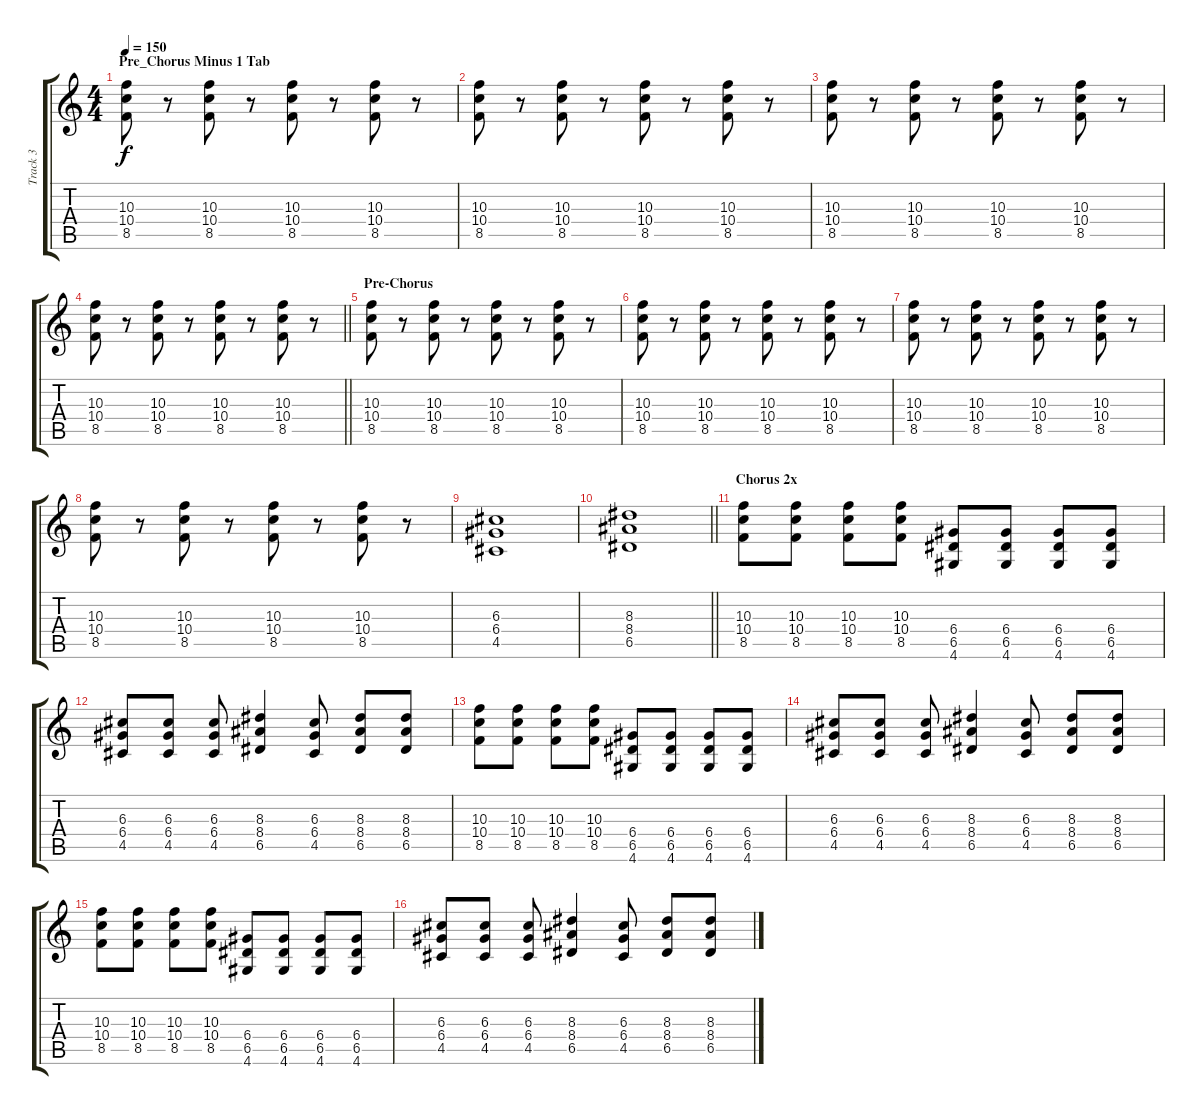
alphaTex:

\track ("Track 3" "Track 3") {instrument distortionguitar}
\staff {score tabs}
\tuning (E4 B3 G3 D3 A2 E2) {hide}
\ts (4 4)
\section ("" "Pre_Chorus Minus 1 Tab")
\tempo 150
\clef g2
\ks c
(10.3 10.4 8.5).8{dy f} r.8 (10.3 10.4 8.5).8 r.8 (10.3 10.4 8.5).8 r.8 (10.3 10.4 8.5).8 r.8 |
(10.3 10.4 8.5).8 r.8 (10.3 10.4 8.5).8 r.8 (10.3 10.4 8.5).8 r.8 (10.3 10.4 8.5).8 r.8 |
(10.3 10.4 8.5).8 r.8 (10.3 10.4 8.5).8 r.8 (10.3 10.4 8.5).8 r.8 (10.3 10.4 8.5).8 r.8 |
\barLineRight lightlight
(10.3 10.4 8.5).8 r.8 (10.3 10.4 8.5).8 r.8 (10.3 10.4 8.5).8 r.8 (10.3 10.4 8.5).8 r.8 |
\section ("" "Pre-Chorus")
(10.3 10.4 8.5).8 r.8 (10.3 10.4 8.5).8 r.8 (10.3 10.4 8.5).8 r.8 (10.3 10.4 8.5).8 r.8 |
(10.3 10.4 8.5).8 r.8 (10.3 10.4 8.5).8 r.8 (10.3 10.4 8.5).8 r.8 (10.3 10.4 8.5).8 r.8 |
(10.3 10.4 8.5).8 r.8 (10.3 10.4 8.5).8 r.8 (10.3 10.4 8.5).8 r.8 (10.3 10.4 8.5).8 r.8 |
(10.3 10.4 8.5).8 r.8 (10.3 10.4 8.5).8 r.8 (10.3 10.4 8.5).8 r.8 (10.3 10.4 8.5).8 r.8 |
(6.3 6.4 4.5).1 |
\barLineRight lightlight
(8.3 8.4 6.5).1 |
\section ("" "Chorus 2x")
(10.3 10.4 8.5).8 (10.3 10.4 8.5).8 (10.3 10.4 8.5).8 (10.3 10.4 8.5).8 (6.4 6.5 4.6).8 (6.4 6.5 4.6).8 (6.4 6.5 4.6).8 (6.4 6.5 4.6).8 |
(6.3 6.4 4.5).8 (6.3 6.4 4.5).8 (6.3 6.4 4.5).8 (8.3 8.4 6.5).4 (6.3 6.4 4.5).8 (8.3 8.4 6.5).8 (8.3 8.4 6.5).8 |
(10.3 10.4 8.5).8 (10.3 10.4 8.5).8 (10.3 10.4 8.5).8 (10.3 10.4 8.5).8 (6.4 6.5 4.6).8 (6.4 6.5 4.6).8 (6.4 6.5 4.6).8 (6.4 6.5 4.6).8 |
(6.3 6.4 4.5).8 (6.3 6.4 4.5).8 (6.3 6.4 4.5).8 (8.3 8.4 6.5).4 (6.3 6.4 4.5).8 (8.3 8.4 6.5).8 (8.3 8.4 6.5).8 |
(10.3 10.4 8.5).8 (10.3 10.4 8.5).8 (10.3 10.4 8.5).8 (10.3 10.4 8.5).8 (6.4 6.5 4.6).8 (6.4 6.5 4.6).8 (6.4 6.5 4.6).8 (6.4 6.5 4.6).8 |
(6.3 6.4 4.5).8 (6.3 6.4 4.5).8 (6.3 6.4 4.5).8 (8.3 8.4 6.5).4 (6.3 6.4 4.5).8 (8.3 8.4 6.5).8 (8.3 8.4 6.5).8
